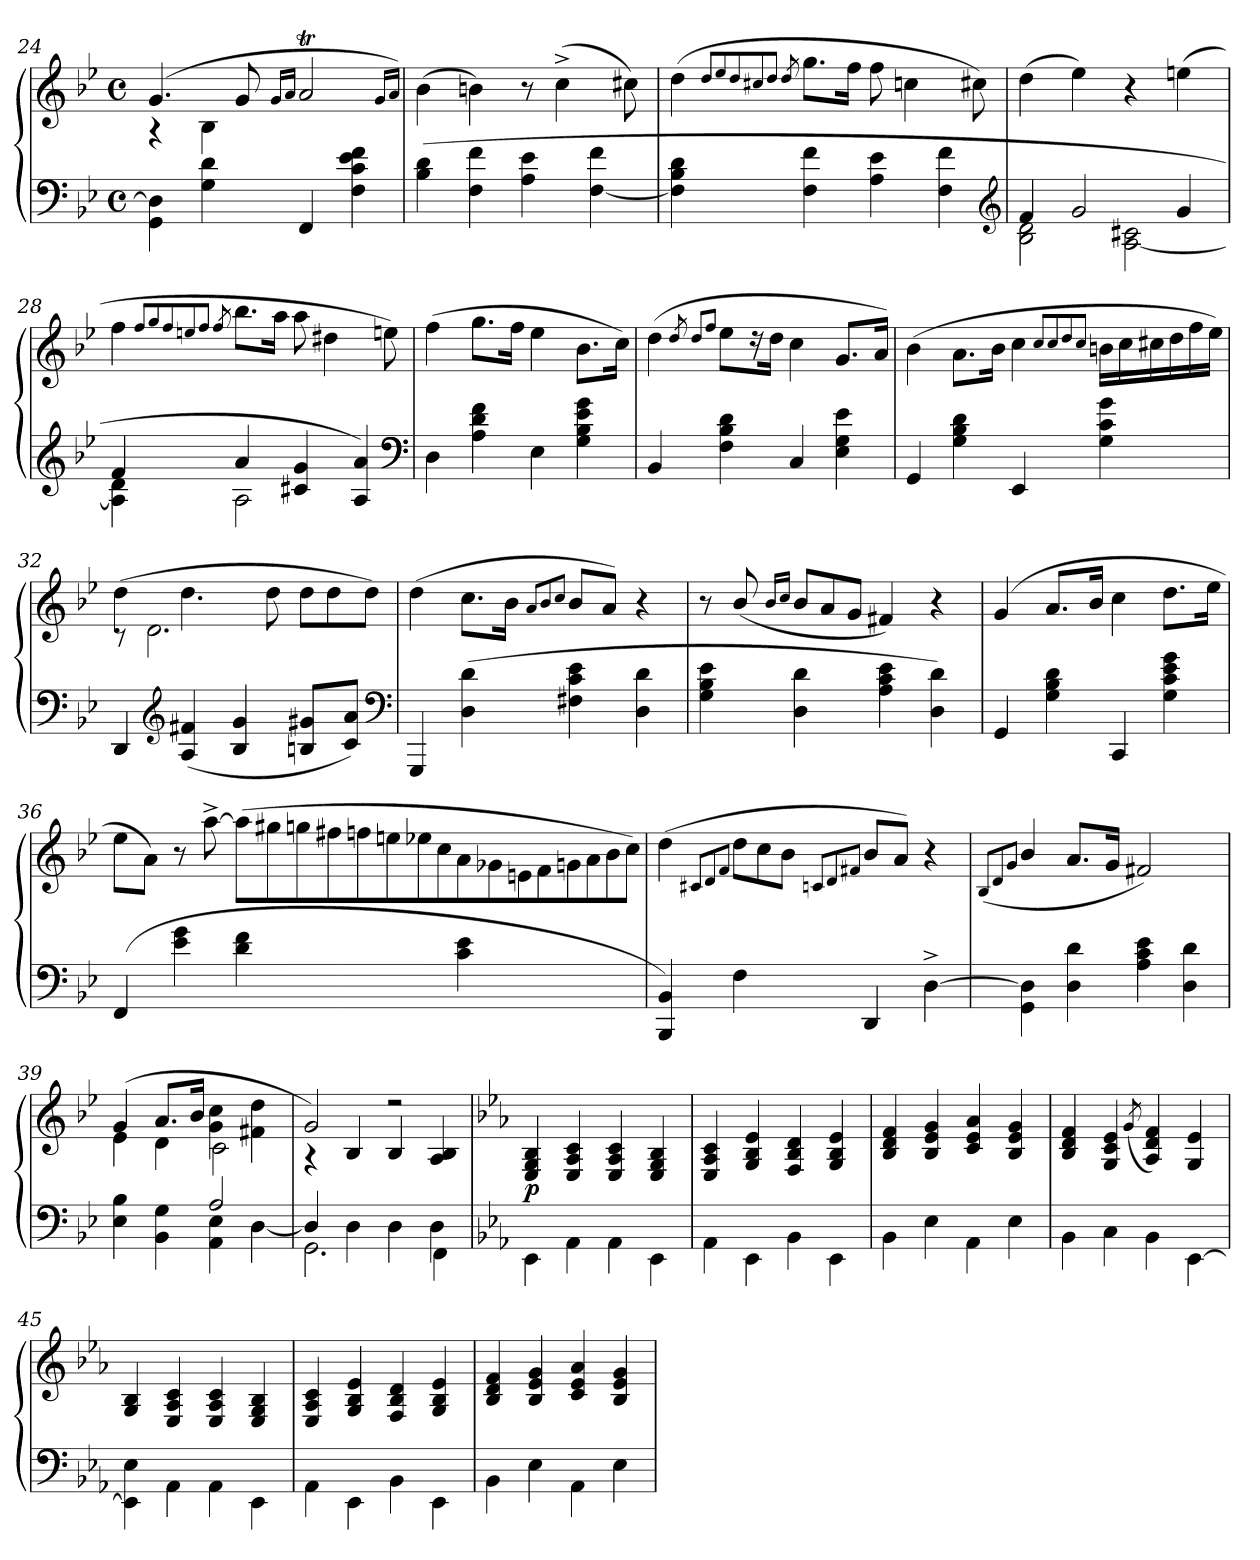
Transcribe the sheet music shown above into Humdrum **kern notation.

**kern	**kern	**dynam
*part1	*part1	*part1
*staff2	*staff1	*staff1/2
*clefF4	*clefG2	*
*k[b-e-]	*k[b-e-]	*
*g:	*g:	*
*M4/4	*M4/4	*
*met(c)	*met(c)	*
=24	=24	=24
*	*^	*
4D]\ 4GG\	(4.g	4rA	.
4d 4G	.	4B-	.
.	8g	.	.
.	16qg/LL	.	.
.	16qa/JJ	.	.
4FF	2at	2ryy	.
4f 4e- 4c 4F	.	.	.
*	*v	*v	*
.	16qgTTT/LL	.
.	16qa/JJ)	.
=25	=25	=25
(>4d 4B-	(>4b-	.
4f 4F	4bn)	.
4e-\ 4A\	8r	.
.	(>4cc^<	.
4f [4F	.	.
.	8cc#X)	.
=26	=26	=26
4d\ 4B-\ 4F]\	(4dd	.
.	8qdd/L	.
.	8qee-/	.
.	8qdd/	.
.	8qcc#X/	.
.	8qdd/J	.
.	8qdd/	.
4f 4F	8.ggL	.
.	16ffJk	.
4e-\ 4A\	8ff	.
.	4cc	.
4f 4F	.	.
.	8cc#X)	.
*clefG2	*	*
=27	=27	=27
*^	*	*
4f	2d 2B-	(>4dd	.
2g	.	4ee-)	.
.	2c#X [2A	4r	.
4g	.	(>4een	.
=28	=28	=28	=28
4f	4d 4A]	4ff	.
.	.	8qff/L	.
.	.	8qgg/	.
.	.	8qff/	.
.	.	8qeen/	.
.	.	8qff/J	.
.	.	8qff/	.
4a	2A	8.bb-L	.
.	.	16aaJk	.
4g 4c#X	.	8aa	.
.	.	4dd#X	.
4a 4A)	4ryy	.	.
.	.	8een)	.
*v	*v	*	*
*clefF4	*	*
=29	=29	=29
4D	(>4ff	.
4f 4d 4A	8.ggL	.
.	16ffJk	.
4E-	4ee-	.
4g 4e- 4B- 4G	8.b-L	.
.	16ccJk)	.
=30	=30	=30
4BB-	(>4dd	.
.	8qdd/	.
.	8qdd/L	.
.	8qff/J	.
4d 4B- 4F	8ee-L	.
.	16r	.
.	16ddJk	.
4C	4cc	.
4e- 4G 4E-	8.gL	.
.	16aJk)	.
=31	=31	=31
4GG	(>4b-	.
4d 4B- 4G	8.a\L	.
.	16b-Jk	.
4EE-	4cc	.
.	8qcc/L	.
.	8qcc/	.
.	8qdd/	.
.	8qcc/J	.
*	*Xtuplet	*
4g 4c 4G	24bnLL	.
.	24cc	.
.	24cc#X	.
.	24dd	.
.	24ff	.
.	24ee-JJ)	.
=32	=32	=32
*	*^	*
4DD	(>4dd\	8rc	.
.	.	2.d	.
*clefG2	*	*	*
(>4f#X 4A	4.dd\	.	.
4g 4B-	.	.	.
.	8dd\	.	.
8g#X 8BnL	12dd\L	.	.
.	12dd	.	.
8a 8cJ)	.	8ryy	.
.	12ddJ)	.	.
*	*v	*v	*
*clefF4	*	*
=33	=33	=33
4GGG	(4dd	.
(4d 4D	8.ccL	.
.	16b-Jk	.
.	8qa/L	.
.	8qb-/	.
.	8qcc/J	.
4e- 4c 4F#X	8b-L	.
.	8aJ)	.
4d 4D	4r	.
=34	=34	=34
4e- 4B- 4G	8r	.
.	(>8b-/	.
.	16qb-/LL	.
.	16qcc/JJ	.
4d 4D	12b-L	.
.	12a	.
.	12gJ	.
4e- 4c 4A	4f#X)	.
4d 4D)	4r	.
=35	=35	=35
4GG	(>4g	.
4d 4B- 4G	8.aL	.
.	16b-Jk	.
4CC	4cc	.
4g 4e- 4c 4G	8.ddL	.
.	16ee-Jk	.
=36	=36	=36
(>4FF	8ee-L	.
.	8aJ)	.
4g 4e-	8r	.
.	[8aa^<	.
!	!LO:N:vis=8	!
4f 4d	(>32aa!\L]	.
!	!LO:N:vis=8	!
.	32gg#X!	.
!	!LO:N:vis=8	!
.	32ggn!	.
!	!LO:N:vis=8	!
.	32ff#X!	.
!	!LO:N:vis=8	!
.	32ffn!	.
!	!LO:N:vis=8	!
.	32een!	.
!	!LO:N:vis=8	!
.	32ee-X!	.
!	!LO:N:vis=8	!
.	32cc!	.
!	!LO:N:vis=8	!
4e- 4c	32a!	.
!	!LO:N:vis=8	!
.	32g-X!	.
!	!LO:N:vis=8	!
.	32en!	.
!	!LO:N:vis=8	!
.	32f!	.
!	!LO:N:vis=8	!
.	32gn!	.
!	!LO:N:vis=8	!
.	32a!	.
!	!LO:N:vis=8	!
.	32b-!	.
!	!LO:N:vis=8	!
.	32cc!J)	.
=37	=37	=37
4BB- 4BBB-)	(4dd	.
.	8qc#X/L	.
.	8qd/	.
.	8qf/J	.
4F	12ddL	.
.	12cc	.
.	12b-J	.
.	8qcn/L	.
.	8qd/	.
.	8qf#X/J	.
4DD	8b-L	.
.	8aJ)	.
[4D^<	4r	.
=38	=38	=38
.	(>8qB-/L	.
.	8qd/	.
.	8qg/J	.
4D]\ 4GG\	4b-/	.
4d 4D	8.aL	.
.	16gJk	.
4e- 4c 4A	2f#X)	.
4d 4D	.	.
=39	=39	=39
*^	*^	*
2ryy	4B- 4E-	(4g	4e-	.
.	4G 4BB-	8.aL	4d	.
.	.	16b-Jk	.	.
2A	4E- 4AA	4cc\ 4g\	2c	.
.	[4D	4dd\ 4f#X\	.	.
=40	=40	=40	=40	=40
4D]	2.GG	2g)	4rA	.
4D\	.	.	4B-/	.
4D\	.	2r	4B-/	.
4D\	4FF	.	4B-/ 4A/	.
*v	*v	*	*	*
*	*v	*v	*
=41	=41	=41
*k[b-e-a-]	*k[b-e-a-]	*
4EE-\	4B-/ 4G/ 4E-/	p
4AA-\	4c/ 4A-/ 4E-/	.
4AA-\	4c/ 4A-/ 4E-/	.
4EE-\	4B-/ 4G/ 4E-/	.
=42	=42	=42
4AA-\	4c/ 4A-/ 4E-/	.
4EE-\	4e-/ 4B-/ 4G/	.
4BB-\	4d/ 4B-/ 4F/	.
4EE-\	4e-/ 4B-/ 4G/	.
=43	=43	=43
4BB-\	4f 4d 4B-	.
4E-\	4g 4e- 4B-	.
4AA-\	4a- 4e- 4c	.
4E-\	4g 4e- 4B-	.
=44	=44	=44
4BB-\	4f 4d 4B-	.
4C\	4e-/ 4c/ 4G/	.
.	(8qg/	.
4BB-\	4f/ 4d/ 4A-/)	.
[4EE-\	4e-/ 4G/	.
=45	=45	=45
4E-\ 4EE-]\	4B-/ 4G/	.
4AA-\	4c/ 4A-/ 4E-/	.
4AA-\	4c/ 4A-/ 4E-/	.
4EE-\	4B-/ 4G/ 4E-/	.
=46	=46	=46
4AA-\	4c/ 4A-/ 4E-/	.
4EE-\	4e-/ 4B-/ 4G/	.
4BB-\	4d/ 4B-/ 4F/	.
4EE-\	4e-/ 4B-/ 4G/	.
=47	=47	=47
4BB-\	4f 4d 4B-	.
4E-\	4g 4e- 4B-	.
4AA-\	4a- 4e- 4c	.
4E-\	4g 4e- 4B-	.
=	=	=
*-	*-	*-
